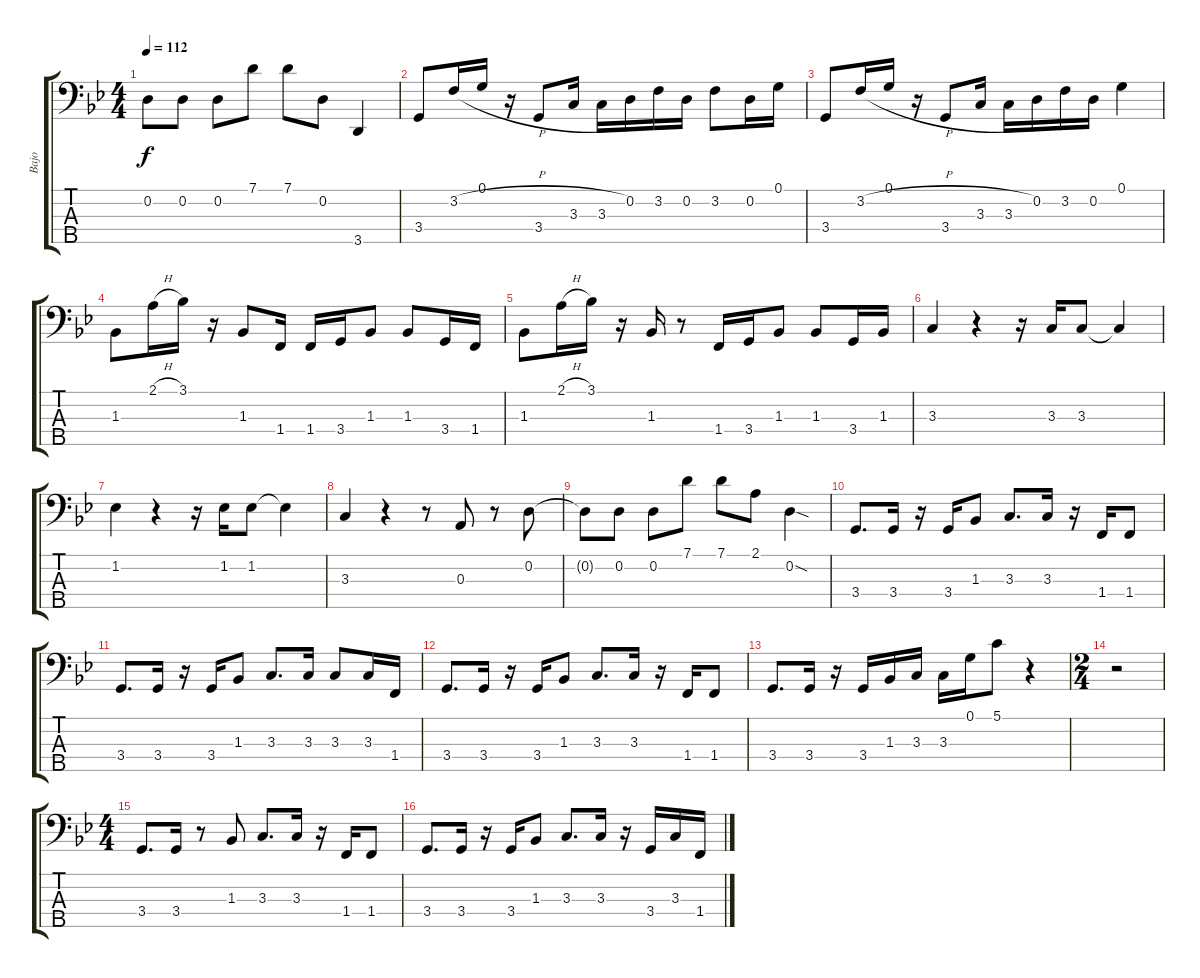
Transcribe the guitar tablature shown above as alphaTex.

\track ("Bajo" "Bajo") {instrument electricbassfinger}
\staff {score tabs}
\tuning (G2 D2 A1 E1 B0) {hide}
\ts (4 4)
\tempo 112
\clef f4
\ks bb
0.2{t}.8{dy f} 0.2.8 0.2.8 7.1.8 7.1.8 0.2.8 3.5.4 |
3.4.8 3.2{h}.16 0.1.16 r.16 3.4.8 3.3.16 3.3.16 0.2.16 3.2.16 0.2.16 3.2.8 0.2.16 0.1.16 |
3.4.8 3.2{h}.16 0.1.16 r.16 3.4.8 3.3.16 3.3.16 0.2.16 3.2.16 0.2.16 0.1.4 |
1.3.8 2.1{h}.16 3.1.16 r.16 1.3.8 1.4.16 1.4.16 3.4.16 1.3.8 1.3.8 3.4.16 1.4.16 |
1.3.8 2.1{h}.16 3.1.16 r.16 1.3.16 r.8 1.4.16 3.4.16 1.3.8 1.3.8 3.4.16 1.3.16 |
3.3.4 r.4 r.16 3.3.16 3.3.8 3.3{t}.4 |
1.2.4 r.4 r.16 1.2.16 1.2.8 1.2{t}.4 |
3.3.4 r.4 r.8 0.3.8 r.8 0.2.8 |
0.2{t}.8 0.2.8 0.2.8 7.1.8 7.1.8 2.1.8 0.2{sod}.4 |
3.4.8{d} 3.4.16 r.16 3.4.16 1.3.8 3.3.8{d} 3.3.16 r.16 1.4.16 1.4.8 |
3.4.8{d} 3.4.16 r.16 3.4.16 1.3.8 3.3.8{d} 3.3.16 3.3.8 3.3.16 1.4.16 |
3.4.8{d} 3.4.16 r.16 3.4.16 1.3.8 3.3.8{d} 3.3.16 r.16 1.4.16 1.4.8 |
3.4.8{d} 3.4.16 r.16 3.4.16 1.3.16 3.3.16 3.3.16 0.1.16 5.1.8 r.4 |
\ts (2 4)
r.2 |
\ts (4 4)
3.4.8{d} 3.4.16 r.8 1.3.8 3.3.8{d} 3.3.16 r.16 1.4.16 1.4.8 |
3.4.8{d} 3.4.16 r.16 3.4.16 1.3.8 3.3.8{d} 3.3.16 r.16 3.4.16 3.3.16 1.4.16
